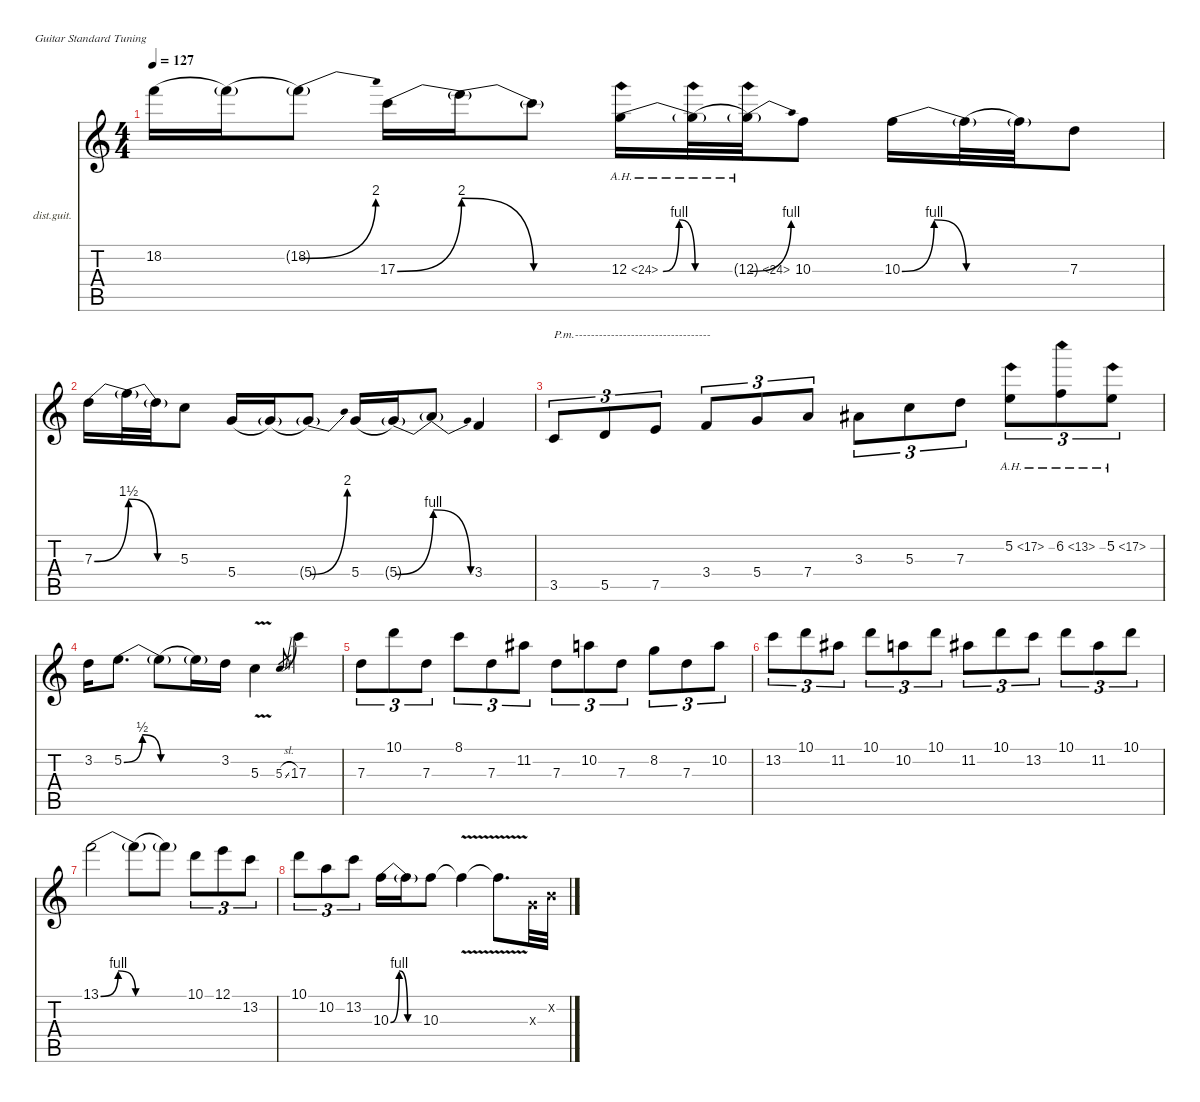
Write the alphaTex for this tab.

\defaultSystemsLayout 4
\hideDynamics
\bracketExtendMode nobrackets
\firstSystemTrackNameOrientation horizontal
\otherSystemsTrackNameOrientation horizontal
\track ("Lead Guitar" "dist.guit.") {instrument distortionguitar}
\staff {score tabs}
\tuning (E4 B3 G3 D3 A2 E2)
\ts (4 4)
\tempo 127
\clef g2
\ks c
18.2{be (hold 0 0 60 0)}.16{dy f beam Down} 18.2{be (hold 0 0 60 0) t}.16{beam Down} 18.2{be (bend 0 0 60 8) t}.8{beam Down} 17.3{be (bend 0 0 60 8)}.16{beam Down} 17.3{be (release 0 8 60 0) t}.16{beam Down} 17.3{be (hold 0 0 60 0) t}.8{beam Down} 12.3{be (bendrelease 0 0 30 4 30 4 60 0) ah 12}.16{beam Down} 12.3{be (hold 0 0 60 0) ah 12 t}.32{beam Down} 12.3{be (bend 0 0 60 4) ah 12 t}.32{beam Down} 10.3.8{beam Down} 10.3{be (bendrelease 0 0 30 4 30 4 60 0)}.16{beam Down} 10.3{be (hold 0 0 60 0) t}.32{beam Down} 10.3{be (hold 0 0 60 0) t}.32{beam Down} 7.3.8{beam Down} |
7.3{be (bend 0 0 60 6)}.16{beam Down} 7.3{be (release 0 6 60 0) t}.32{beam Down} 7.3{be (hold 0 0 60 0) t}.32{beam Down} 5.3.8{beam Down} 5.4{be (hold 0 0 60 0)}.16{beam Up} 5.4{be (hold 0 0 60 0) t}.16{beam Up} 5.4{be (bend 0 0 60 8) t}.8{beam Up} 5.4{be (hold 0 0 60 0)}.16{beam Up} 5.4{be (bend 0 0 60 4) t}.16{beam Up} 5.4{be (release 0 4 60 0) t}.8{beam Up} 3.4.4{beam Up} |
3.5.8{tu (3 2) txt "P.m.----------------------------------" beam Up} 5.5.8{tu (3 2) beam Up} 7.5.8{tu (3 2) beam Up} 3.4.8{tu (3 2) beam Up} 5.4.8{tu (3 2) beam Up} 7.4.8{tu (3 2) beam Up} 3.3{acc #}.8{tu (3 2) beam Down} 5.3.8{tu (3 2) beam Down} 7.3.8{tu (3 2) beam Down} 5.2{ah 12}.8{tu (3 2) beam Down} 6.2{ah 7}.8{tu (3 2) beam Down} 5.2{ah 12}.8{tu (3 2) beam Down} |
3.2.16{beam Down} 5.2{be (bendrelease 0 0 30 2 30 2 60 0)}.8{d beam Down} 5.2{be (hold 0 0 60 0) t}.8{beam Down} 5.2{be (hold 0 0 60 0) t}.16{beam Down} 3.2.16{beam Down} 5.3{v}.4{beam Down} 5.3{sl}.8{gr dy mf beam Up} 17.3.4{dy f beam Down} |
7.3.8{tu (3 2) beam Down} 10.1.8{tu (3 2) beam Down} 7.3.8{tu (3 2) beam Down} 8.1.8{tu (3 2) beam Down} 7.3.8{tu (3 2) beam Down} 11.2{acc #}.8{tu (3 2) beam Down} 7.3.8{tu (3 2) beam Down} 10.2.8{tu (3 2) beam Down} 7.3.8{tu (3 2) beam Down} 8.2.8{tu (3 2) beam Down} 7.3.8{tu (3 2) beam Down} 10.2.8{tu (3 2) beam Down} |
13.2.8{tu (3 2) beam Down} 10.1.8{tu (3 2) beam Down} 11.2{acc #}.8{tu (3 2) beam Down} 10.1.8{tu (3 2) beam Down} 10.2.8{tu (3 2) beam Down} 10.1.8{tu (3 2) beam Down} 11.2{acc #}.8{tu (3 2) beam Down} 10.1.8{tu (3 2) beam Down} 13.2.8{tu (3 2) beam Down} 10.1.8{tu (3 2) beam Down} 11.2{acc #}.8{tu (3 2) beam Down} 10.1.8{tu (3 2) beam Down} |
13.1{be (bendrelease 0 0 30 4 30 4 60 0)}.2{beam Down} 13.1{be (hold 0 0 60 0) t}.8{beam Down} 13.1{be (hold 0 0 60 0) t}.8{beam Down} 10.1.8{tu (3 2) beam Down} 12.1.8{tu (3 2) beam Down} 13.2.8{tu (3 2) beam Down} |
10.1.8{tu (3 2) beam Down} 10.2.8{tu (3 2) beam Down} 13.2.8{tu (3 2) beam Down} 10.3{be (bendrelease 0 0 30 4 30 4 60 0)}.16{beam Down} 10.3{be (hold 0 0 60 0) t}.16{beam Down} 10.3.8{beam Down} 10.3{v t}.4{beam Down} 10.3{v t}.8{d beam Down} 0.3{x}.32{beam Down} 0.2{x}.32{beam Down}
